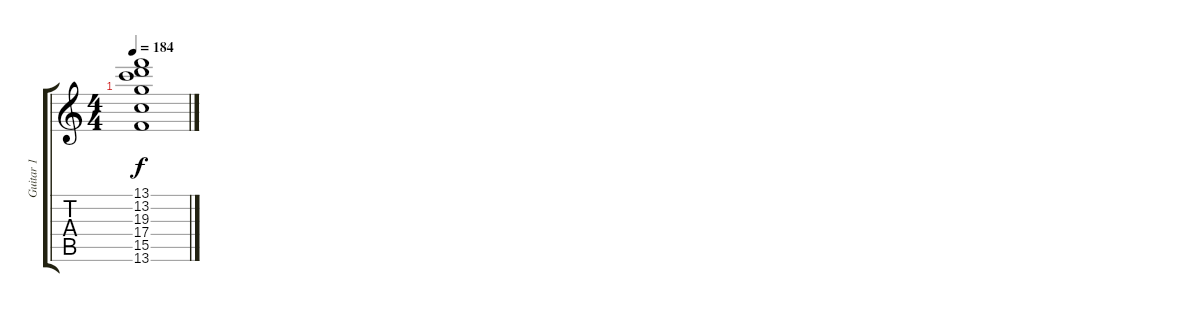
\track ("Guitar 1" "Guitar 1") {instrument overdrivenguitar}
\staff {score tabs}
\tuning (E4 B3 G3 D3 A2 E2) {hide}
\ts (4 4)
\tempo 184
\clef g2
\ks c
(13.1 13.2 19.3 17.4 15.5 13.6).1{dy f}
